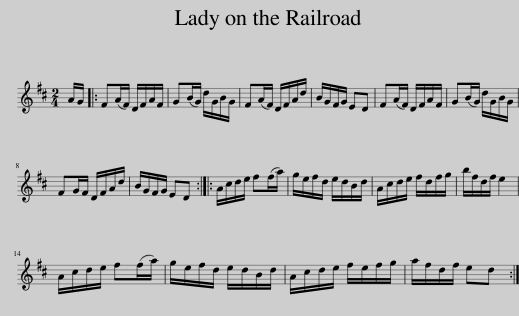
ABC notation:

X:1
L:1/8
M:2/4
I:linebreak $
K:D
V:1 treble
V:1
 A/G/ |: F(A/F/) D/F/A/F/ | G(B/G/) d/G/B/G/ | F(A/F/) D/F/A/d/ | B/G/F/G/ ED | %5
 F(A/F/) D/F/A/F/ | G(B/G/) d/G/B/G/ |$ FG/F/ D/F/A/d/ | B/G/F/G/ ED :: A/c/d/e/ f(f/a/) | %10
 g/e/f/d/ e/d/B/d/ | A/c/d/e/ f/d/f/g/ | b/f/d/f/ e2 |$ A/c/d/e/ f(f/a/) | g/e/f/d/ e/d/B/d/ | %15
 A/c/d/e/ f/e/f/g/ | a/f/d/f/ ed :| %17
